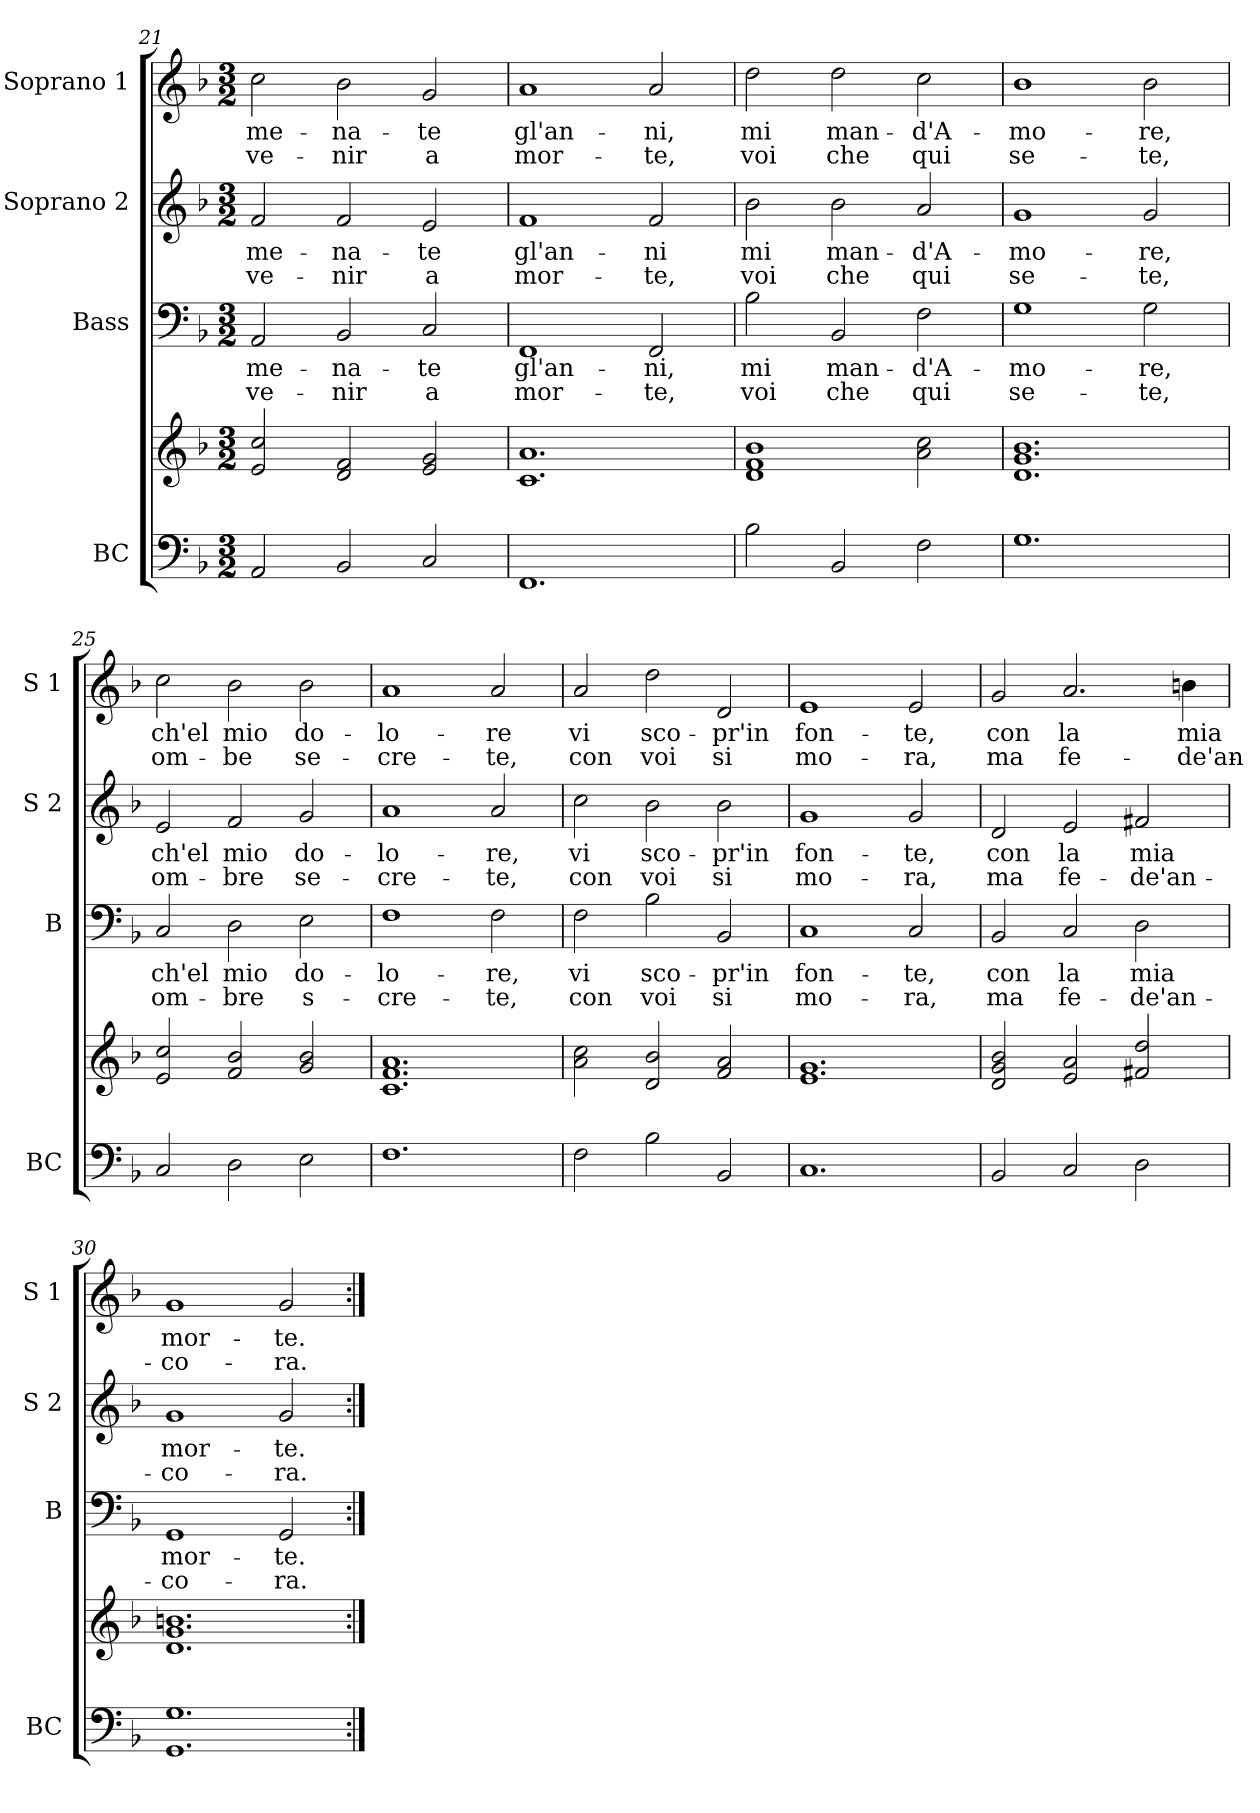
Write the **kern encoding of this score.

**kern	**kern	**kern	**text	**text	**kern	**text	**text	**kern	**text	**text
*part4	*part4	*part3	*part3	*part3	*part2	*part2	*part2	*part1	*part1	*part1
*staff5	*staff4	*staff3	*staff3	*staff3	*staff2	*staff2	*staff2	*staff1	*staff1	*staff1
*I"BC	*	*I"Bass	*	*	*I"Soprano 2	*	*	*I"Soprano 1	*	*
*I'BC	*	*I'B	*	*	*I'S 2	*	*	*I'S 1	*	*
*clefF4	*clefG2	*clefF4	*	*	*clefG2	*	*	*clefG2	*	*
*k[b-]	*k[b-]	*k[b-]	*	*	*k[b-]	*	*	*k[b-]	*	*
*F:	*F:	*F:	*	*	*F:	*	*	*F:	*	*
*M3/2	*M3/2	*M3/2	*	*	*M3/2	*	*	*M3/2	*	*
=21	=21	=21	=21	=21	=21	=21	=21	=21	=21	=21
2AA/	2e/ 2cc/	2AA/	me-	ve-	2f/	me-	ve-	2cc\	me-	ve-
2BB-/	2d/ 2f/	2BB-/	-na-	-nir	2f/	-na-	-nir	2b-\	-na-	-nir
2C/	2e/ 2g/	2C/	-te	a	2e/	-te	a	2g/	-te	a
=22	=22	=22	=22	=22	=22	=22	=22	=22	=22	=22
1.FF	1.c 1.a	1FF	gl'an-	mor-	1f	gl'an-	mor-	1a	gl'an-	mor-
.	.	2FF/	-ni,	-te,	2f/	-ni	-te,	2a/	-ni,	-te,
=23	=23	=23	=23	=23	=23	=23	=23	=23	=23	=23
2B-\	1d 1f 1b-	2B-\	mi	voi	2b-\	mi	voi	2dd\	mi	voi
2BB-/	.	2BB-/	man-	che	2b-\	man-	che	2dd\	man-	che
2F\	2a\ 2cc\	2F\	-d'A-	qui	2a/	-d'A-	qui	2cc\	-d'A-	qui
!!LO:LB:g=z
=24	=24	=24	=24	=24	=24	=24	=24	=24	=24	=24
1.G	1.d 1.g 1.b-	1G	-mo-	se-	1g	-mo-	se-	1b-	-mo-	se-
.	.	2G\	-re,	-te,	2g/	-re,	-te,	2b-\	-re,	-te,
=25	=25	=25	=25	=25	=25	=25	=25	=25	=25	=25
2C/	2e/ 2cc/	2C/	ch'el	om-	2e/	ch'el	om-	2cc\	ch'el	om-
2D\	2f/ 2b-/	2D\	mio	-bre	2f/	mio	-bre	2b-\	mio	-be
2E\	2g/ 2b-/	2E\	do-	s-	2g/	do-	se-	2b-\	do-	se-
=26	=26	=26	=26	=26	=26	=26	=26	=26	=26	=26
1.F	1.c 1.f 1.a	1F	-lo-	-cre-	1a	-lo-	-cre-	1a	-lo-	-cre-
.	.	2F\	-re,	-te,	2a/	-re,	-te,	2a/	-re	-te,
=27	=27	=27	=27	=27	=27	=27	=27	=27	=27	=27
2F\	2a\ 2cc\	2F\	vi	con	2cc\	vi	con	2a/	vi	con
2B-\	2d/ 2b-/	2B-\	sco-	voi	2b-\	sco-	voi	2dd\	sco-	voi
2BB-/	2f/ 2a/	2BB-/	-pr'in	si	2b-\	-pr'in	si	2d/	-pr'in	si
=28	=28	=28	=28	=28	=28	=28	=28	=28	=28	=28
1.C	1.e 1.g	1C	fon-	mo-	1g	fon-	mo-	1e	fon-	mo-
.	.	2C/	-te,	-ra,	2g/	-te,	-ra,	2e/	-te,	-ra,
=29	=29	=29	=29	=29	=29	=29	=29	=29	=29	=29
2BB-/	2d/ 2g/ 2b-/	2BB-/	con	ma	2d/	con	ma	2g/	con	ma
2C/	2e/ 2a/	2C/	la	fe-	2e/	la	fe-	2.a/	la	fe-
2D\	2f#X/ 2dd/	2D\	mia	-de'an-	2f#X/	mia	-de'an-	.	.	.
.	.	.	.	.	.	.	.	4bn\	mia	-de'an-
=30	=30	=30	=30	=30	=30	=30	=30	=30	=30	=30
1.GG 1.G	1.d 1.g 1.bn	1GG	mor-	-co-	1g	mor-	-co-	1g	mor-	-co-
.	.	2GG/	-te.	-ra.	2g/	-te.	-ra.	2g/	-te.	-ra.
=:|!	=:|!	=:|!	=:|!	=:|!	=:|!	=:|!	=:|!	=:|!	=:|!	=:|!
*-	*-	*-	*-	*-	*-	*-	*-	*-	*-	*-
